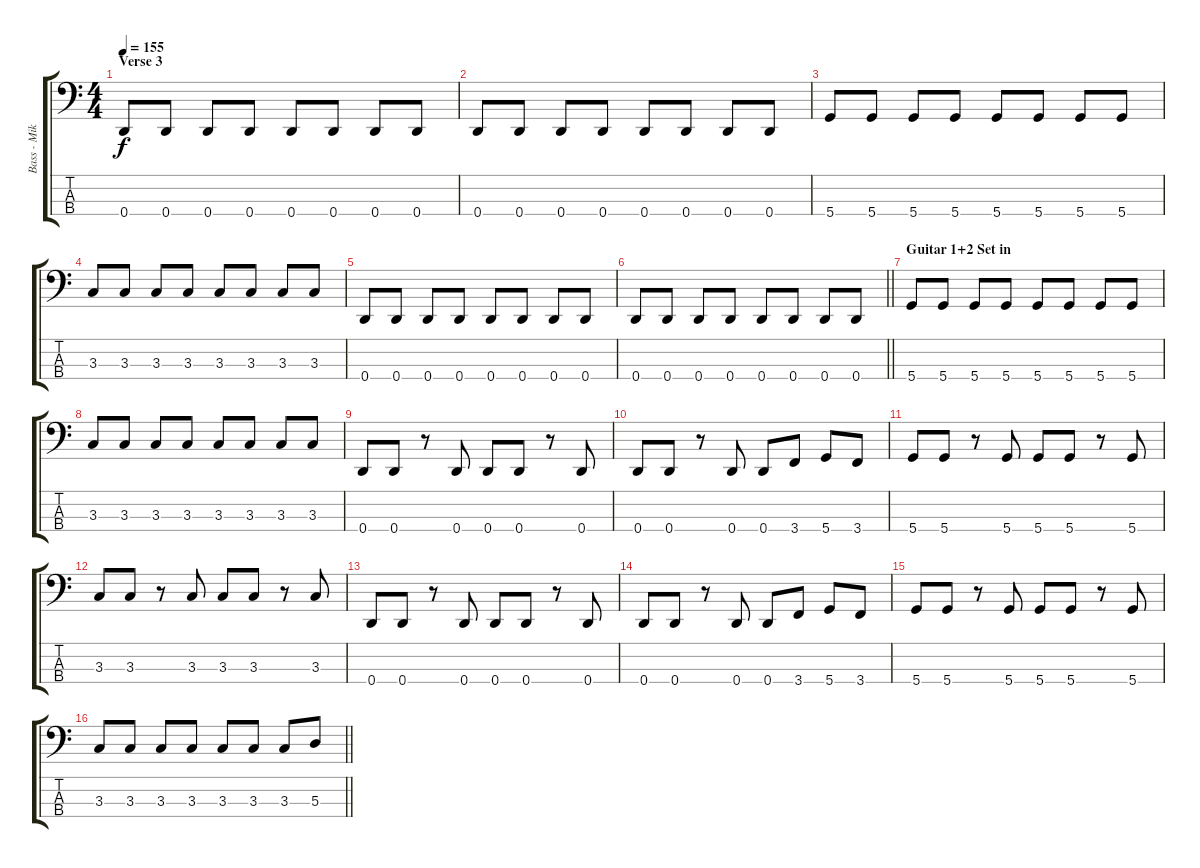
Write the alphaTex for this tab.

\track ("Bass - Mike Kroeger" "Bass - Mik") {instrument electricbassfinger}
\staff {score tabs}
\tuning (G2 D2 A1 D1) {hide}
\ts (4 4)
\section ("" "Verse 3")
\tempo 155
\clef f4
\ks c
0.4.8{dy f} 0.4.8 0.4.8 0.4.8 0.4.8 0.4.8 0.4.8 0.4.8 |
0.4.8 0.4.8 0.4.8 0.4.8 0.4.8 0.4.8 0.4.8 0.4.8 |
5.4.8 5.4.8 5.4.8 5.4.8 5.4.8 5.4.8 5.4.8 5.4.8 |
3.3.8 3.3.8 3.3.8 3.3.8 3.3.8 3.3.8 3.3.8 3.3.8 |
0.4.8 0.4.8 0.4.8 0.4.8 0.4.8 0.4.8 0.4.8 0.4.8 |
\barLineRight lightlight
0.4.8 0.4.8 0.4.8 0.4.8 0.4.8 0.4.8 0.4.8 0.4.8 |
\section ("" "Guitar 1+2 Set in")
5.4.8 5.4.8 5.4.8 5.4.8 5.4.8 5.4.8 5.4.8 5.4.8 |
3.3.8 3.3.8 3.3.8 3.3.8 3.3.8 3.3.8 3.3.8 3.3.8 |
0.4.8 0.4.8 r.8 0.4.8 0.4.8 0.4.8 r.8 0.4.8 |
0.4.8 0.4.8 r.8 0.4.8 0.4.8 3.4.8 5.4.8 3.4.8 |
5.4.8 5.4.8 r.8 5.4.8 5.4.8 5.4.8 r.8 5.4.8 |
3.3.8 3.3.8 r.8 3.3.8 3.3.8 3.3.8 r.8 3.3.8 |
0.4.8 0.4.8 r.8 0.4.8 0.4.8 0.4.8 r.8 0.4.8 |
0.4.8 0.4.8 r.8 0.4.8 0.4.8 3.4.8 5.4.8 3.4.8 |
5.4.8 5.4.8 r.8 5.4.8 5.4.8 5.4.8 r.8 5.4.8 |
\barLineRight lightlight
3.3.8 3.3.8 3.3.8 3.3.8 3.3.8 3.3.8 3.3.8 5.3.8
